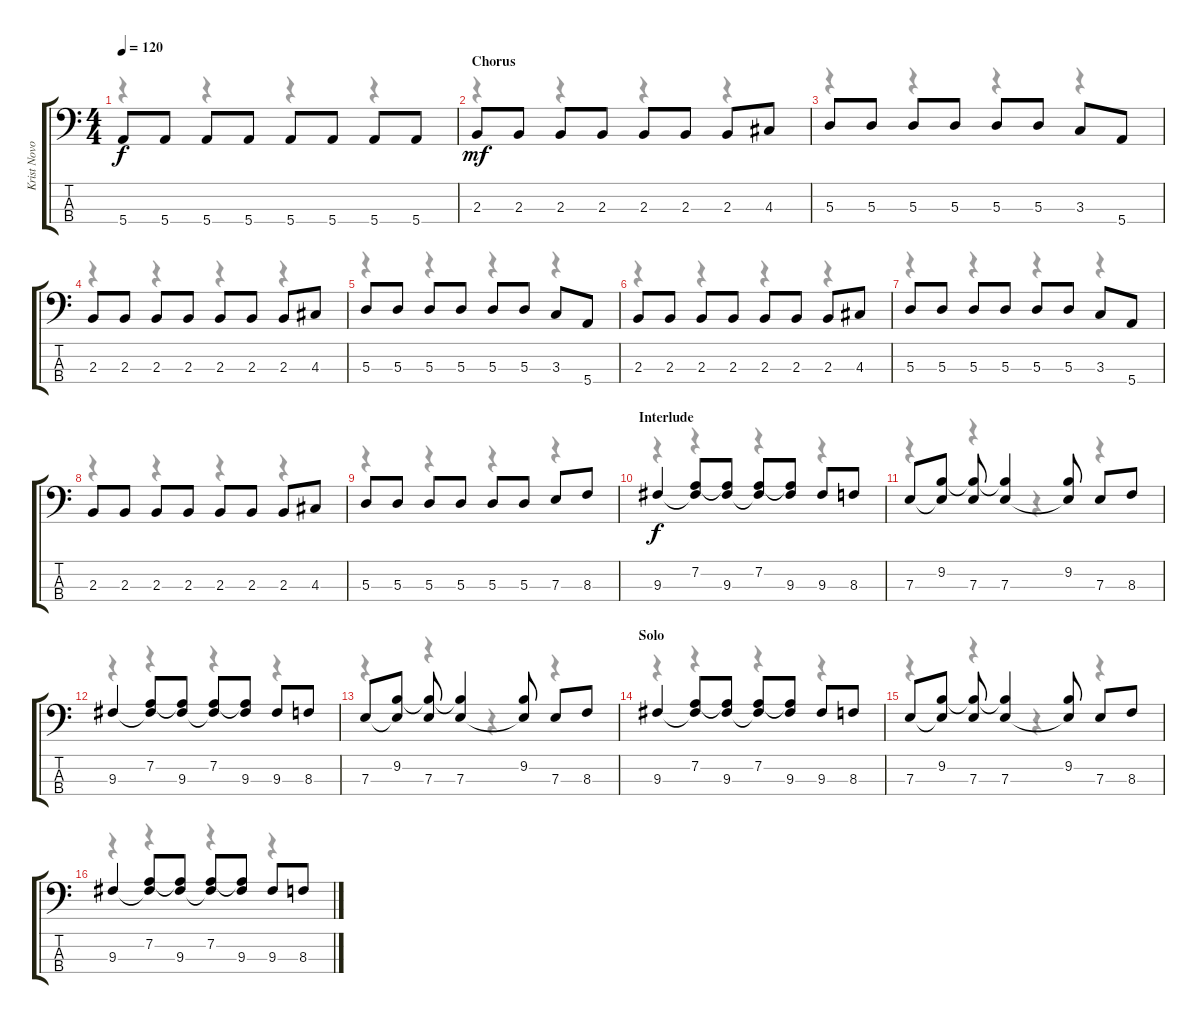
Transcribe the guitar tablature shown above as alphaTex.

\track ("Krist Novoselic" "Krist Novo") {instrument electricbasspick}
\staff {score tabs}
\tuning (G2 D2 A1 E1) {hide}
\voice
\ts (4 4)
\tempo 120
\clef f4
\ks c
5.4.8{dy f} 5.4.8 5.4.8 5.4.8 5.4.8 5.4.8 5.4.8 5.4.8 |
\section ("" "Chorus")
2.3.8{dy mf} 2.3.8 2.3.8 2.3.8 2.3.8 2.3.8 2.3.8 4.3.8 |
5.3.8 5.3.8 5.3.8 5.3.8 5.3.8 5.3.8 3.3.8 5.4.8 |
2.3.8 2.3.8 2.3.8 2.3.8 2.3.8 2.3.8 2.3.8 4.3.8 |
5.3.8 5.3.8 5.3.8 5.3.8 5.3.8 5.3.8 3.3.8 5.4.8 |
2.3.8 2.3.8 2.3.8 2.3.8 2.3.8 2.3.8 2.3.8 4.3.8 |
5.3.8 5.3.8 5.3.8 5.3.8 5.3.8 5.3.8 3.3.8 5.4.8 |
2.3.8 2.3.8 2.3.8 2.3.8 2.3.8 2.3.8 2.3.8 4.3.8 |
5.3.8 5.3.8 5.3.8 5.3.8 5.3.8 5.3.8 7.3.8 8.3.8 |
\section ("" "Interlude")
9.3.4{dy f} (7.2 9.3{t}).8 (7.2{t} 9.3).8 (7.2 9.3{t}).8 (7.2{t} 9.3).8 9.3.8 8.3.8 |
7.3.8 (9.2 7.3{t}).8 (9.2{t} 7.3).8 (9.2{t} 7.3).4 (9.2 7.3{t}).8 7.3.8 8.3.8 |
9.3.4 (7.2 9.3{t}).8 (7.2{t} 9.3).8 (7.2 9.3{t}).8 (7.2{t} 9.3).8 9.3.8 8.3.8 |
7.3.8 (9.2 7.3{t}).8 (9.2{t} 7.3).8 (9.2{t} 7.3).4 (9.2 7.3{t}).8 7.3.8 8.3.8 |
\section ("" "Solo")
9.3.4 (7.2 9.3{t}).8 (7.2{t} 9.3).8 (7.2 9.3{t}).8 (7.2{t} 9.3).8 9.3.8 8.3.8 |
7.3.8 (9.2 7.3{t}).8 (9.2{t} 7.3).8 (9.2{t} 7.3).4 (9.2 7.3{t}).8 7.3.8 8.3.8 |
9.3.4 (7.2 9.3{t}).8 (7.2{t} 9.3).8 (7.2 9.3{t}).8 (7.2{t} 9.3).8 9.3.8 8.3.8
\voice
\clef f4
\ottava regular
\simile none
\ks c
r.4{dy f} r.4 r.4 r.4 |
r.4 r.4 r.4 r.4 |
r.4 r.4 r.4 r.4 |
r.4 r.4 r.4 r.4 |
r.4 r.4 r.4 r.4 |
r.4 r.4 r.4 r.4 |
r.4 r.4 r.4 r.4 |
r.4 r.4 r.4 r.4 |
r.4 r.4 r.4 r.4 |
r.4 r.4 r.4 r.4 |
r.4 r.4 r.4 r.4 |
r.4 r.4 r.4 r.4 |
r.4 r.4 r.4 r.4 |
r.4 r.4 r.4 r.4 |
r.4 r.4 r.4 r.4 |
r.4 r.4 r.4 r.4
